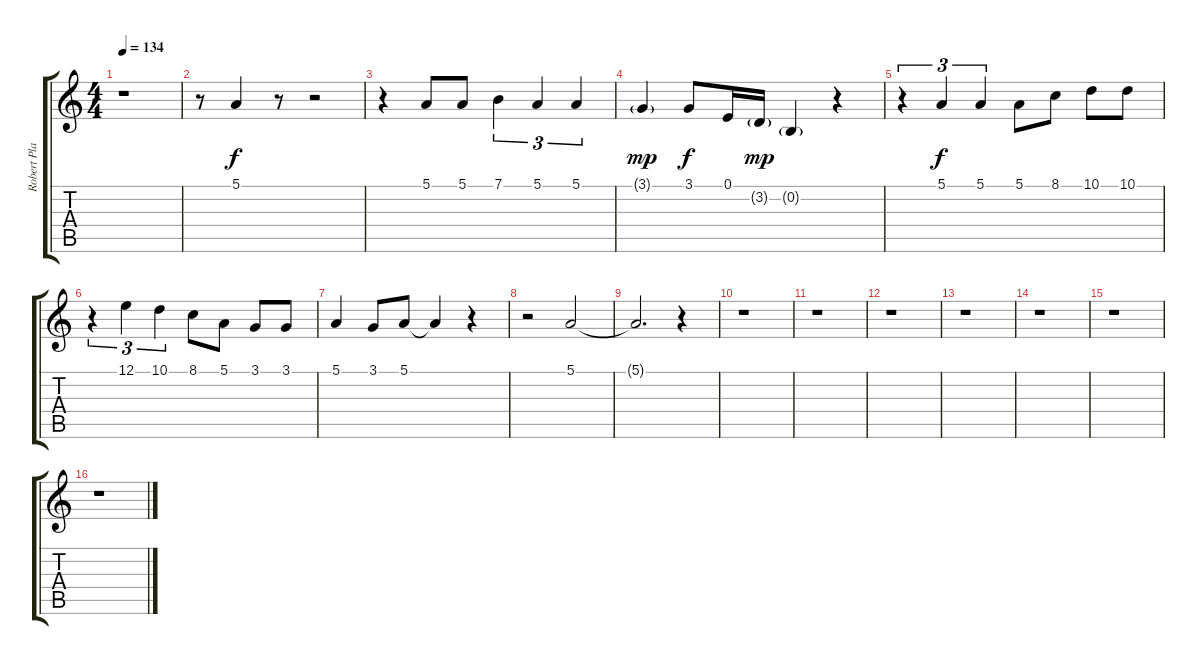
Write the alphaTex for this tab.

\track ("Robert Plant - Vocal" "Robert Pla") {instrument flute}
\staff {score tabs}
\tuning (E4 B3 G3 D3 A2 E2) {hide}
\ts (4 4)
\tempo 134
\clef g2
\ks c
r.1{dy mp} |
r.8 5.1.4{dy f} r.8 r.2 |
r.4 5.1.8 5.1.8 7.1.4{tu (3 2)} 5.1.4{tu (3 2)} 5.1.4{tu (3 2)} |
3.1{g}.4{dy mp} 3.1.8{dy f} 0.1.16 3.2{g}.16{dy mp} 0.2{g}.4 r.4 |
r.4{tu (3 2)} 5.1.4{tu (3 2) dy f} 5.1.4{tu (3 2)} 5.1.8 8.1.8 10.1.8 10.1.8 |
r.4{tu (3 2)} 12.1.4{tu (3 2)} 10.1.4{tu (3 2)} 8.1.8 5.1.8 3.1.8 3.1.8 |
5.1.4 3.1.8 5.1.8 5.1{t}.4 r.4 |
r.2 5.1.2 |
5.1{t}.2{d} r.4 |
r.1 |
r.1 |
r.1 |
r.1 |
r.1 |
r.1 |
r.1
